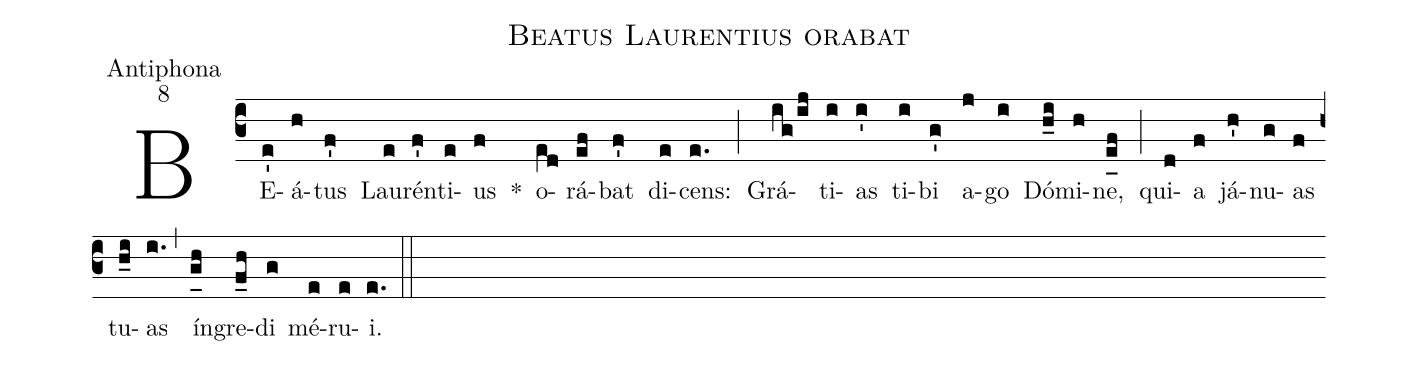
name:Beatus Laurentius orabat;
office-part:Antiphona;
mode:8;
%%
(c3) BE(e')á(h)tus(f') Lau(e)rén(f')ti(e)us(f) *() o(e[ll:1]d)rá(ef)bat(f') di(e)cens:(e.) (;) Grá(ig/ij)ti(i)as(i') ti(i)bi(g') a(j)go(i) Dó(h_i)mi(h)ne,(e_[uh:l]f) (;) qui(d)a(f) já(h')nu(g)as(f) tu(h_i)as(i.) (,) ín(g_[uh:l]h)gre(f_h)di(g) mé(e)ru(e)i.(e.) (::)

%<eu>E(h) u(h) o(g) u(h) a(f) e.</eu>(e.) (::)
